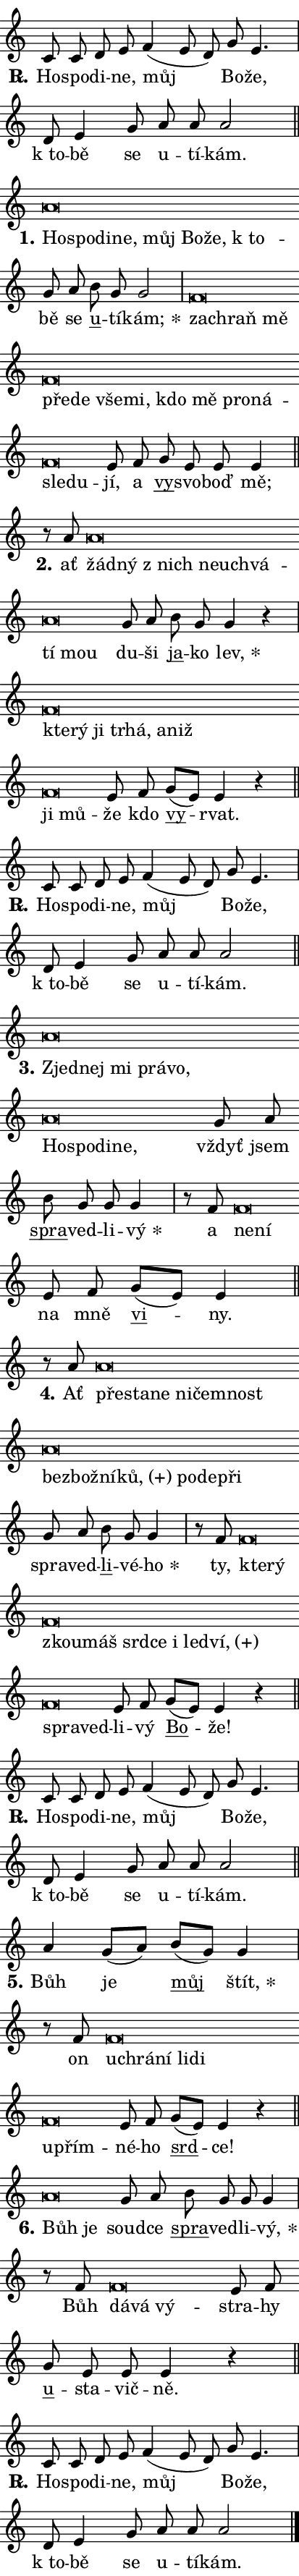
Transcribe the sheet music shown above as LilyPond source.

\version "2.22.1"
\header { tagline = "" }
\paper {
  indent = 0\cm
  top-margin = 0\cm
  right-margin = 0\cm
  bottom-margin = 0\cm
  left-margin = 0\cm
  paper-width = 7\cm
  page-breaking = #ly:one-page-breaking
  system-system-spacing.basic-distance = #11
  score-system-spacing.basic-distance = #11
  ragged-last = ##f
}


%% Author: Thomas Morley
%% https://lists.gnu.org/archive/html/lilypond-user/2020-05/msg00002.html
#(define (line-position grob)
"Returns position of @var[grob} in current system:
   @code{'start}, if at first time-step
   @code{'end}, if at last time-step
   @code{'middle} otherwise
"
  (let* ((col (ly:item-get-column grob))
         (ln (ly:grob-object col 'left-neighbor))
         (rn (ly:grob-object col 'right-neighbor))
         (col-to-check-left (if (ly:grob? ln) ln col))
         (col-to-check-right (if (ly:grob? rn) rn col))
         (break-dir-left
           (and
             (ly:grob-property col-to-check-left 'non-musical #f)
             (ly:item-break-dir col-to-check-left)))
         (break-dir-right
           (and
             (ly:grob-property col-to-check-right 'non-musical #f)
             (ly:item-break-dir col-to-check-right))))
        (cond ((eqv? 1 break-dir-left) 'start)
              ((eqv? -1 break-dir-right) 'end)
              (else 'middle))))

#(define (tranparent-at-line-position vctor)
  (lambda (grob)
  "Relying on @code{line-position} select the relevant enry from @var{vctor}.
Used to determine transparency,"
    (case (line-position grob)
      ((end) (not (vector-ref vctor 0)))
      ((middle) (not (vector-ref vctor 1)))
      ((start) (not (vector-ref vctor 2))))))

noteHeadBreakVisibility =
#(define-music-function (break-visibility)(vector?)
"Makes @code{NoteHead}s transparent relying on @var{break-visibility}"
#{
  \override NoteHead.transparent =
    #(tranparent-at-line-position break-visibility)
#})

#(define delete-ledgers-for-transparent-note-heads
  (lambda (grob)
    "Reads whether a @code{NoteHead} is transparent.
If so this @code{NoteHead} is removed from @code{'note-heads} from
@var{grob}, which is supposed to be @code{LedgerLineSpanner}.
As a result ledgers are not printed for this @code{NoteHead}"
    (let* ((nhds-array (ly:grob-object grob 'note-heads))
           (nhds-list
             (if (ly:grob-array? nhds-array)
                 (ly:grob-array->list nhds-array)
                 '()))
           ;; Relies on the transparent-property being done before
           ;; Staff.LedgerLineSpanner.after-line-breaking is executed.
           ;; This is fragile ...
           (to-keep
             (remove
               (lambda (nhd)
                 (ly:grob-property nhd 'transparent #f))
               nhds-list)))
      ;; TODO find a better method to iterate over grob-arrays, similiar
      ;; to filter/remove etc for lists
      ;; For now rebuilt from scratch
      (set! (ly:grob-object grob 'note-heads)  '())
      (for-each
        (lambda (nhd)
          (ly:pointer-group-interface::add-grob grob 'note-heads nhd))
        to-keep))))

hideNotes = {
  \noteHeadBreakVisibility #begin-of-line-visible
}
unHideNotes = {
  \noteHeadBreakVisibility #all-visible
}

% work-around for resetting accidentals
% https://lilypond.org/doc/v2.23/Documentation/notation/displaying-rhythms#unmetered-music
cadenzaMeasure = {
  \cadenzaOff
  \partial 1024 s1024
  \cadenzaOn
}

#(define-markup-command (accent layout props text) (markup?)
  "Underline accented syllable"
  (interpret-markup layout props
    #{\markup \override #'(offset . 4.3) \underline { #text }#}))

responsum = \markup \concat {
  "R" \hspace #-1.05 \path #0.1 #'((moveto 0 0.07) (lineto 0.9 0.8)) \hspace #0.05 "."
}

\layout {
    \context {
        \Staff
        \remove "Time_signature_engraver"
        \override LedgerLineSpanner.after-line-breaking = #delete-ledgers-for-transparent-note-heads
    }
    \context {
        \Voice {
            \override NoteHead.output-attributes = #'((class . "notehead"))
            \override Hairpin.height = #0.55
        }
    }
    \context {
        \Lyrics {
            \override StanzaNumber.output-attributes = #'((class . "stanzanumber"))
            \override LyricSpace.minimum-distance = #0.9
            \override LyricText.font-name = #"TeX Gyre Schola"
            \override LyricText.font-size = 1
            \override StanzaNumber.font-name = #"TeX Gyre Schola Bold"
            \override StanzaNumber.font-size = 1
        }
    }
}

% magnetic-lyrics.ily
%
%   written by
%     Jean Abou Samra <jean@abou-samra.fr>
%     Werner Lemberg <wl@gnu.org>
%
%   adapted by
%     Jiri Hon <jiri.hon@gmail.com>
%
% Version 2022-Apr-15

% https://www.mail-archive.com/lilypond-user@gnu.org/msg149350.html

#(define (Left_hyphen_pointer_engraver context)
   "Collect syllable-hyphen-syllable occurrences in lyrics and store
them in properties.  This engraver only looks to the left.  For
example, if the lyrics input is @code{foo -- bar}, it does the
following.

@itemize @bullet
@item
Set the @code{text} property of the @code{LyricHyphen} grob between
@q{foo} and @q{bar} to @code{foo}.

@item
Set the @code{left-hyphen} property of the @code{LyricText} grob with
text @q{foo} to the @code{LyricHyphen} grob between @q{foo} and
@q{bar}.
@end itemize

Use this auxiliary engraver in combination with the
@code{lyric-@/text::@/apply-@/magnetic-@/offset!} hook."
   (let ((hyphen #f)
         (text #f))
     (make-engraver
      (acknowledgers
       ((lyric-syllable-interface engraver grob source-engraver)
        (set! text grob)))
      (end-acknowledgers
       ((lyric-hyphen-interface engraver grob source-engraver)
        ;(when (not (grob::has-interface grob 'lyric-space-interface))
          (set! hyphen grob)));)
      ((stop-translation-timestep engraver)
       (when (and text hyphen)
         (ly:grob-set-object! text 'left-hyphen hyphen))
       (set! text #f)
       (set! hyphen #f)))))

#(define (lyric-text::apply-magnetic-offset! grob)
   "If the space between two syllables is less than the value in
property @code{LyricText@/.details@/.squash-threshold}, move the right
syllable to the left so that it gets concatenated with the left
syllable.

Use this function as a hook for
@code{LyricText@/.after-@/line-@/breaking} if the
@code{Left_@/hyphen_@/pointer_@/engraver} is active."
   (let ((hyphen (ly:grob-object grob 'left-hyphen #f)))
     (when hyphen
       (let ((left-text (ly:spanner-bound hyphen LEFT)))
         (when (grob::has-interface left-text 'lyric-syllable-interface)
           (let* ((common (ly:grob-common-refpoint grob left-text X))
                  (this-x-ext (ly:grob-extent grob common X))
                  (left-x-ext
                   (begin
                     ;; Trigger magnetism for left-text.
                     (ly:grob-property left-text 'after-line-breaking)
                     (ly:grob-extent left-text common X)))
                  ;; `delta` is the gap width between two syllables.
                  (delta (- (interval-start this-x-ext)
                            (interval-end left-x-ext)))
                  (details (ly:grob-property grob 'details))
                  (threshold (assoc-get 'squash-threshold details 0.2)))
             (when (< delta threshold)
               (let* (;; We have to manipulate the input text so that
                      ;; ligatures crossing syllable boundaries are not
                      ;; disabled.  For languages based on the Latin
                      ;; script this is essentially a beautification.
                      ;; However, for non-Western scripts it can be a
                      ;; necessity.
                      (lt (ly:grob-property left-text 'text))
                      (rt (ly:grob-property grob 'text))
                      (is-space (grob::has-interface hyphen 'lyric-space-interface))
                      (space (if is-space " " ""))
                      (space-markup (grob-interpret-markup grob " "))
                      (space-size (interval-length (ly:stencil-extent space-markup X)))
                      (extra-delta (if is-space space-size 0))
                      ;; Append new syllable.
                      (ltrt-space (if (and (string? lt) (string? rt))
                                (string-append lt space rt)
                                (make-concat-markup (list lt space rt))))
                      ;; Right-align `ltrt` to the right side.
                      (ltrt-space-markup (grob-interpret-markup
                               grob
                               (make-translate-markup
                                (cons (interval-length this-x-ext) 0)
                                (make-right-align-markup ltrt-space)))))
                 (begin
                   ;; Don't print `left-text`.
                   (ly:grob-set-property! left-text 'stencil #f)
                   ;; Set text and stencil (which holds all collected
                   ;; syllables so far) and shift it to the left.
                   (ly:grob-set-property! grob 'text ltrt-space)
                   (ly:grob-set-property! grob 'stencil ltrt-space-markup)
                   (ly:grob-translate-axis! grob (- (- delta extra-delta)) X))))))))))


#(define (lyric-hyphen::displace-bounds-first grob)
   ;; Make very sure this callback isn't triggered too early.
   (let ((left (ly:spanner-bound grob LEFT))
         (right (ly:spanner-bound grob RIGHT)))
     (ly:grob-property left 'after-line-breaking)
     (ly:grob-property right 'after-line-breaking)
     (ly:lyric-hyphen::print grob)))

squashThreshold = #0.4

\layout {
  \context {
    \Lyrics
    \consists #Left_hyphen_pointer_engraver
    \override LyricText.after-line-breaking =
      #lyric-text::apply-magnetic-offset!
    \override LyricHyphen.stencil = #lyric-hyphen::displace-bounds-first
    \override LyricText.details.squash-threshold = \squashThreshold
    \override LyricHyphen.minimum-distance = 0
    \override LyricHyphen.minimum-length = \squashThreshold
  }
}

squash = \override LyricText.details.squash-threshold = 9999
unSquash = \override LyricText.details.squash-threshold = \squashThreshold

left = \override LyricText.self-alignment-X = #LEFT
unLeft = \revert LyricText.self-alignment-X

starOffset = #(lambda (grob) 
                (let ((x_offset (ly:self-alignment-interface::aligned-on-x-parent grob)))
                  (if (= x_offset 0) 0 (+ x_offset 1.2))))

star = #(define-music-function (syllable)(string?)
"Append star separator at the end of a syllable"
#{
  \once \override LyricText.X-offset = #starOffset
  \lyricmode { \markup {
    #syllable
    \override #'((font-name . "TeX Gyre Schola Bold")) \hspace #0.2 \lower #0.65 \larger "*"
  } }
#})

starAccent = #(define-music-function (syllable)(string?)
"Append star separator at the end of a syllable and make accent"
#{
  \once \override LyricText.X-offset = #starOffset
  \lyricmode { \markup {
    \accent #syllable
    \override #'((font-name . "TeX Gyre Schola Bold")) \hspace #0.2 \lower #0.65 \larger "*"
  } }
#})

breath = #(define-music-function (syllable)(string?)
"Append breathing indicator at the end of a syllable"
#{
  \lyricmode { \markup { #syllable "+" } }
#})

optionalBreath = #(define-music-function (syllable)(string?)
"Append optional breathing indicator at the end of a syllable"
#{
  \lyricmode { \markup { #syllable "(+)" } }
#})


\score {
    <<
        \new Voice = "melody" { \cadenzaOn \key c \major \relative { c'8 c d e f4( e8 d)] g e4. \cadenzaMeasure \bar "|" d8 e4 g8 a a a2 \cadenzaMeasure \bar "||" \break }
\relative { a'\breve*1/16 \hideNotes \breve*1/16 \bar "" \breve*1/16 \bar "" \breve*1/16 \bar "" \breve*1/16 \bar "" \breve*1/16 \bar "" \breve*1/16 \breve*1/16 \bar "" \unHideNotes g8 a \bar "" b g g2 \cadenzaMeasure \bar "|" f\breve*1/16 \hideNotes \breve*1/16 \bar "" \breve*1/16 \bar "" \breve*1/16 \bar "" \breve*1/16 \bar "" \breve*1/16 \bar "" \breve*1/16 \bar "" \breve*1/16 \bar "" \breve*1/16 \bar "" \breve*1/16 \bar "" \breve*1/16 \bar "" \breve*1/16 \breve*1/16 \bar "" \unHideNotes e8 f \bar "" g e e e4 \cadenzaMeasure \bar "||" \break }
\relative { r8 a' a\breve*1/16 \hideNotes \breve*1/16 \bar "" \breve*1/16 \bar "" \breve*1/16 \bar "" \breve*1/16 \bar "" \breve*1/16 \bar "" \breve*1/16 \breve*1/16 \bar "" \unHideNotes g8 a \bar "" b g g4 r \cadenzaMeasure \bar "|" f\breve*1/16 \hideNotes \breve*1/16 \bar "" \breve*1/16 \bar "" \breve*1/16 \bar "" \breve*1/16 \bar "" \breve*1/16 \bar "" \breve*1/16 \bar "" \breve*1/16 \breve*1/16 \bar "" \unHideNotes e8 f \bar "" g[( e)] e4 r \cadenzaMeasure \bar "||" \break }
\relative { c'8 c d e f4( e8 d)] g e4. \cadenzaMeasure \bar "|" d8 e4 g8 a a a2 \cadenzaMeasure \bar "||" \break }
\relative { a'\breve*1/16 \hideNotes \breve*1/16 \bar "" \breve*1/16 \bar "" \breve*1/16 \bar "" \breve*1/16 \bar "" \breve*1/16 \bar "" \breve*1/16 \bar "" \breve*1/16 \breve*1/16 \bar "" \unHideNotes g8 a \bar "" b g g g4 \cadenzaMeasure \bar "|" r8 f f\breve*1/16 \hideNotes \breve*1/16 \bar "" \unHideNotes e8 f \bar "" g[( e)] e4 \cadenzaMeasure \bar "||" \break }
\relative { r8 a' a\breve*1/16 \hideNotes \breve*1/16 \bar "" \breve*1/16 \bar "" \breve*1/16 \bar "" \breve*1/16 \bar "" \breve*1/16 \bar "" \breve*1/16 \bar "" \breve*1/16 \bar "" \breve*1/16 \bar "" \breve*1/16 \bar "" \breve*1/16 \bar "" \breve*1/16 \breve*1/16 \bar "" \unHideNotes g8 a \bar "" b g g4 \cadenzaMeasure \bar "|" r8 f f\breve*1/16 \hideNotes \breve*1/16 \bar "" \breve*1/16 \bar "" \breve*1/16 \bar "" \breve*1/16 \bar "" \breve*1/16 \bar "" \breve*1/16 \bar "" \breve*1/16 \bar "" \breve*1/16 \bar "" \breve*1/16 \breve*1/16 \bar "" \unHideNotes e8 f \bar "" g[( e)] e4 r \cadenzaMeasure \bar "||" \break }
\relative { c'8 c d e f4( e8 d)] g e4. \cadenzaMeasure \bar "|" d8 e4 g8 a a a2 \cadenzaMeasure \bar "||" \break }
\relative { a'4 g8[( a)] \bar "" b[( g)] g4 \cadenzaMeasure \bar "|" r8 f f\breve*1/16 \hideNotes \breve*1/16 \bar "" \breve*1/16 \bar "" \breve*1/16 \bar "" \breve*1/16 \bar "" \breve*1/16 \breve*1/16 \bar "" \unHideNotes e8 f \bar "" g[( e)] e4 r \cadenzaMeasure \bar "||" \break }
\relative { a'\breve*1/16 \hideNotes \breve*1/16 \bar "" \unHideNotes g8 a \bar "" b g g g4 \cadenzaMeasure \bar "|" r8 f f\breve*1/16 \hideNotes \breve*1/16 \breve*1/16 \bar "" \unHideNotes e8 f \bar "" g e e e4 r \cadenzaMeasure \bar "||" \break }
\relative { c'8 c d e f4( e8 d)] g e4. \cadenzaMeasure \bar "|" d8 e4 g8 a a a2 \cadenzaMeasure \bar "||" \break } \bar "|." }
        \new Lyrics \lyricsto "melody" { \lyricmode { \set stanza = \responsum
Ho -- spo -- di -- ne, můj Bo -- že, "k to" -- bě se u -- tí -- kám.
\set stanza = "1."
\left Ho -- \squash spo -- di -- ne, můj Bo -- že, "k to" -- \unLeft \unSquash bě se \markup \accent u -- tí -- \star kám; \left za -- \squash chraň mě pře -- de vše -- mi, kdo mě pro -- ná -- sle -- du -- \unLeft \unSquash jí, a \markup \accent vy -- svo -- boď mě;
\set stanza = "2."
ať \left žád -- \squash ný "z nich" ne -- u -- chvá -- tí mou \unLeft \unSquash du -- ši \markup \accent ja -- ko \star lev, \left kte -- \squash rý ji tr -- há, a -- niž ji mů -- \unLeft \unSquash že kdo \markup \accent vy -- rvat.
\set stanza = \responsum
Ho -- spo -- di -- ne, můj Bo -- že, "k to" -- bě se u -- tí -- kám.
\set stanza = "3."
\left Zjed -- \squash nej mi prá -- vo, Ho -- spo -- di -- ne, \unLeft \unSquash vždyť jsem \markup \accent spra -- ved -- li -- \star vý a \left ne -- \squash ní \unLeft \unSquash na mně \markup \accent vi -- ny.
\set stanza = "4."
Ať \left pře -- \squash sta -- ne ni -- čem -- nost bez -- bož -- ní -- \optionalBreath ků, po -- de -- při \unLeft \unSquash spra -- ved -- \markup \accent li -- vé -- \star ho ty, \left kte -- \squash rý zkou -- máš srd -- ce i led -- \optionalBreath ví, spra -- ved -- \unLeft \unSquash li -- vý \markup \accent Bo -- že!
\set stanza = \responsum
Ho -- spo -- di -- ne, můj Bo -- že, "k to" -- bě se u -- tí -- kám.
\set stanza = "5."
Bůh je \markup \accent můj \star štít, on \left u -- \squash chrá -- ní li -- di u -- přím -- \unLeft \unSquash né -- ho \markup \accent srd -- ce!
\set stanza = "6."
\left Bůh \squash je \unLeft \unSquash soud -- ce \markup \accent spra -- ved -- li -- \star vý, Bůh \left dá -- \squash vá vý -- \unLeft \unSquash stra -- hy \markup \accent u -- sta -- vič -- ně.
\set stanza = \responsum
Ho -- spo -- di -- ne, můj Bo -- že, "k to" -- bě se u -- tí -- kám. } }
    >>
    \layout {}
}
